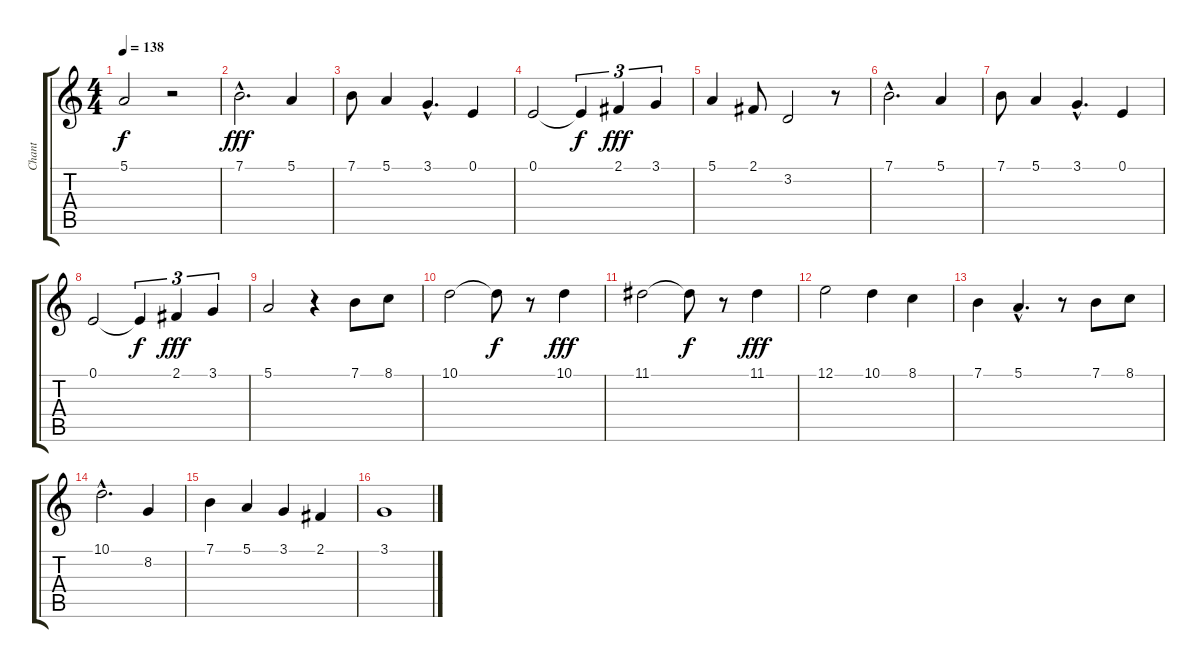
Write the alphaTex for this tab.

\track ("Chant" "Chant") {instrument tangoaccordion}
\staff {score tabs}
\tuning (E4 B3 G3 D3 A2 E2) {hide}
\ts (4 4)
\tempo 138
\clef g2
\ks c
5.1{t}.2{dy f} r.2 |
7.1{hac}.2{d dy fff} 5.1.4 |
7.1.8 5.1.4 3.1{hac}.4{d} 0.1.4 |
0.1.2 0.1{t}.4{tu (3 2) dy f} 2.1.4{tu (3 2) dy fff} 3.1.4{tu (3 2)} |
5.1.4 2.1.8 3.2.2 r.8 |
7.1{hac}.2{d} 5.1.4 |
7.1.8 5.1.4 3.1{hac}.4{d} 0.1.4 |
0.1.2 0.1{t}.4{tu (3 2) dy f} 2.1.4{tu (3 2) dy fff} 3.1.4{tu (3 2)} |
5.1.2 r.4 7.1.8 8.1.8 |
10.1.2 10.1{t}.8{dy f} r.8 10.1.4{dy fff} |
11.1.2 11.1{t}.8{dy f} r.8 11.1.4{dy fff} |
12.1.2 10.1.4 8.1.4 |
7.1.4 5.1{hac}.4{d} r.8 7.1.8 8.1.8 |
10.1{hac}.2{d} 8.2.4 |
7.1.4 5.1.4 3.1.4 2.1.4 |
3.1.1
